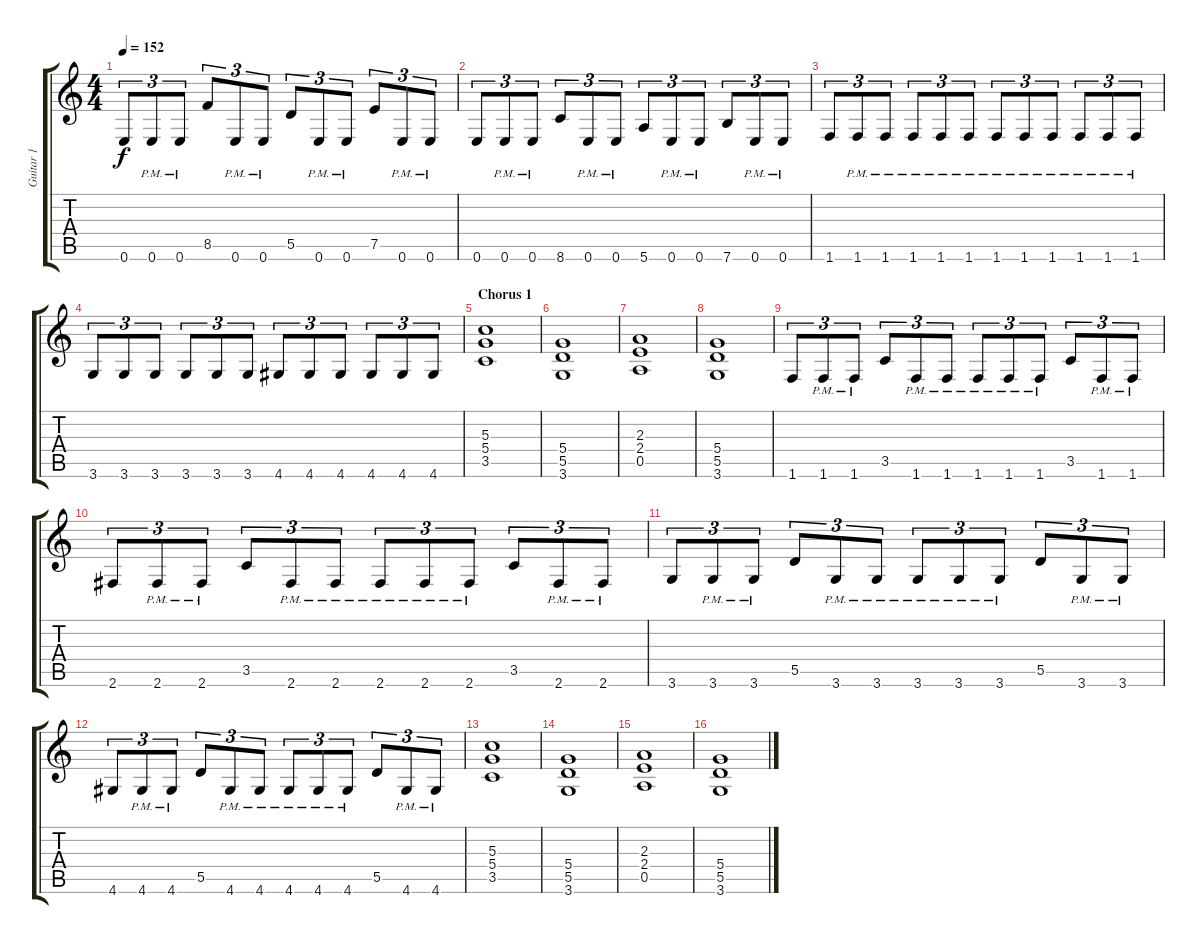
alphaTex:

\track ("Guitar 1" "Guitar 1") {instrument overdrivenguitar}
\staff {score tabs}
\tuning (E4 B3 G3 D3 A2 E2) {hide}
\ts (4 4)
\tempo 152
\clef g2
\ks c
0.6.8{tu (3 2) dy f} 0.6{pm}.8{tu (3 2)} 0.6{pm}.8{tu (3 2)} 8.5.8{tu (3 2)} 0.6{pm}.8{tu (3 2)} 0.6{pm}.8{tu (3 2)} 5.5.8{tu (3 2)} 0.6{pm}.8{tu (3 2)} 0.6{pm}.8{tu (3 2)} 7.5.8{tu (3 2)} 0.6{pm}.8{tu (3 2)} 0.6{pm}.8{tu (3 2)} |
0.6.8{tu (3 2)} 0.6{pm}.8{tu (3 2)} 0.6{pm}.8{tu (3 2)} 8.6.8{tu (3 2)} 0.6{pm}.8{tu (3 2)} 0.6{pm}.8{tu (3 2)} 5.6.8{tu (3 2)} 0.6{pm}.8{tu (3 2)} 0.6{pm}.8{tu (3 2)} 7.6.8{tu (3 2)} 0.6{pm}.8{tu (3 2)} 0.6{pm}.8{tu (3 2)} |
1.6.8{tu (3 2)} 1.6{pm}.8{tu (3 2)} 1.6{pm}.8{tu (3 2)} 1.6{pm}.8{tu (3 2)} 1.6{pm}.8{tu (3 2)} 1.6{pm}.8{tu (3 2)} 1.6{pm}.8{tu (3 2)} 1.6{pm}.8{tu (3 2)} 1.6{pm}.8{tu (3 2)} 1.6{pm}.8{tu (3 2)} 1.6{pm}.8{tu (3 2)} 1.6{pm}.8{tu (3 2)} |
3.6.8{tu (3 2)} 3.6.8{tu (3 2)} 3.6.8{tu (3 2)} 3.6.8{tu (3 2)} 3.6.8{tu (3 2)} 3.6.8{tu (3 2)} 4.6.8{tu (3 2)} 4.6.8{tu (3 2)} 4.6.8{tu (3 2)} 4.6.8{tu (3 2)} 4.6.8{tu (3 2)} 4.6.8{tu (3 2)} |
\section ("" "Chorus 1")
(5.3 5.4 3.5).1 |
(5.4 5.5 3.6).1 |
(2.3 2.4 0.5).1 |
(5.4 5.5 3.6).1 |
1.6.8{tu (3 2)} 1.6{pm}.8{tu (3 2)} 1.6{pm}.8{tu (3 2)} 3.5.8{tu (3 2)} 1.6{pm}.8{tu (3 2)} 1.6{pm}.8{tu (3 2)} 1.6{pm}.8{tu (3 2)} 1.6{pm}.8{tu (3 2)} 1.6{pm}.8{tu (3 2)} 3.5.8{tu (3 2)} 1.6{pm}.8{tu (3 2)} 1.6{pm}.8{tu (3 2)} |
2.6.8{tu (3 2)} 2.6{pm}.8{tu (3 2)} 2.6{pm}.8{tu (3 2)} 3.5.8{tu (3 2)} 2.6{pm}.8{tu (3 2)} 2.6{pm}.8{tu (3 2)} 2.6{pm}.8{tu (3 2)} 2.6{pm}.8{tu (3 2)} 2.6{pm}.8{tu (3 2)} 3.5.8{tu (3 2)} 2.6{pm}.8{tu (3 2)} 2.6{pm}.8{tu (3 2)} |
3.6.8{tu (3 2)} 3.6{pm}.8{tu (3 2)} 3.6{pm}.8{tu (3 2)} 5.5.8{tu (3 2)} 3.6{pm}.8{tu (3 2)} 3.6{pm}.8{tu (3 2)} 3.6{pm}.8{tu (3 2)} 3.6{pm}.8{tu (3 2)} 3.6{pm}.8{tu (3 2)} 5.5.8{tu (3 2)} 3.6{pm}.8{tu (3 2)} 3.6{pm}.8{tu (3 2)} |
4.6.8{tu (3 2)} 4.6{pm}.8{tu (3 2)} 4.6{pm}.8{tu (3 2)} 5.5.8{tu (3 2)} 4.6{pm}.8{tu (3 2)} 4.6{pm}.8{tu (3 2)} 4.6{pm}.8{tu (3 2)} 4.6{pm}.8{tu (3 2)} 4.6{pm}.8{tu (3 2)} 5.5.8{tu (3 2)} 4.6{pm}.8{tu (3 2)} 4.6{pm}.8{tu (3 2)} |
\section ("" "")
(5.3 5.4 3.5).1 |
(5.4 5.5 3.6).1 |
(2.3 2.4 0.5).1 |
(5.4 5.5 3.6).1
